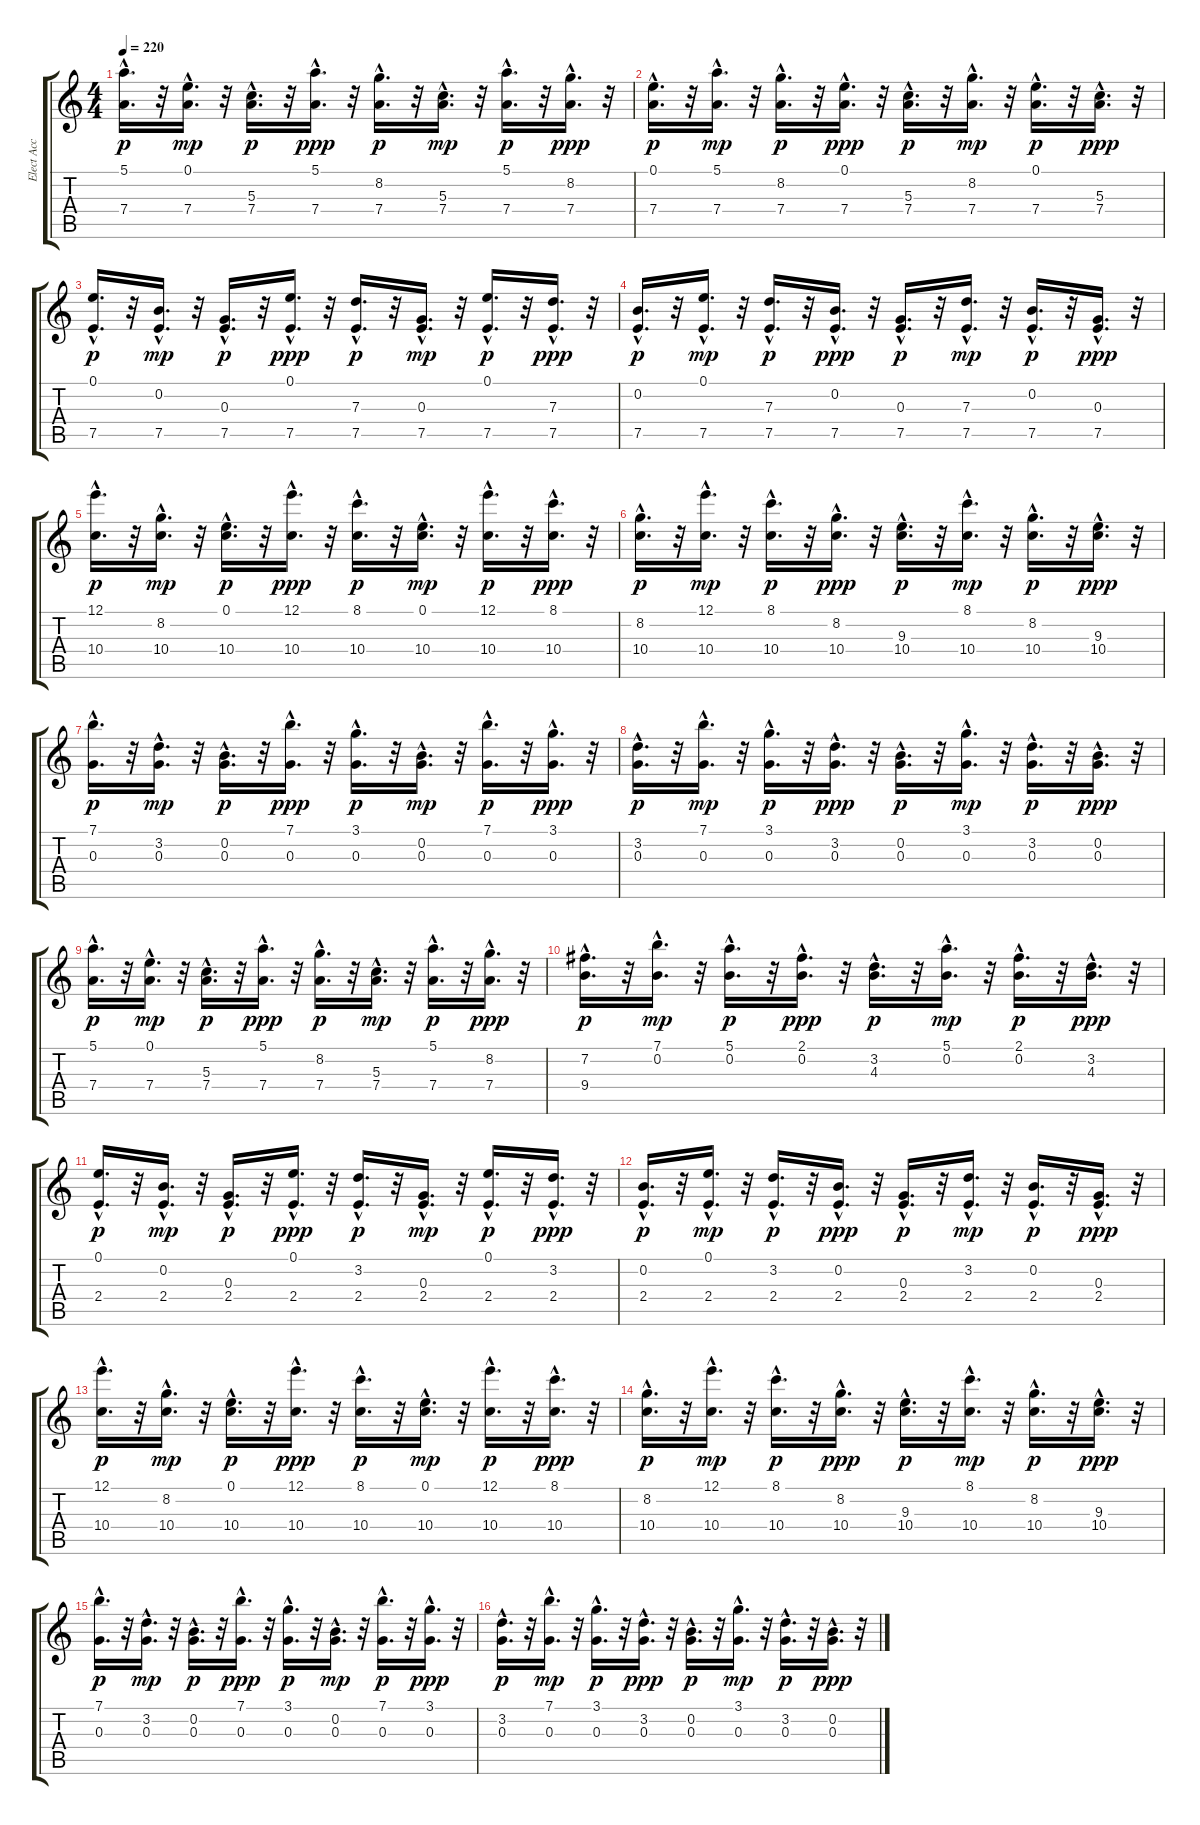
\track ("Elect Acc 2" "Elect Acc ") {instrument synthbass2}
\staff {score tabs}
\tuning (E4 B3 G3 D3 A2 E2) {hide}
\ts (4 4)
\tempo 220
\clef g2
\ks c
(5.1{hac} 7.4{hac}).16{d dy p} r.32 (0.1{hac} 7.4{hac}).16{d dy mp} r.32 (5.3{hac} 7.4{hac}).16{d dy p} r.32 (5.1{hac} 7.4{hac}).16{d dy ppp} r.32 (8.2{hac} 7.4{hac}).16{d dy p} r.32 (5.3{hac} 7.4{hac}).16{d dy mp} r.32 (5.1{hac} 7.4{hac}).16{d dy p} r.32 (8.2{hac} 7.4{hac}).16{d dy ppp} r.32 |
(0.1{hac} 7.4{hac}).16{d dy p} r.32 (5.1{hac} 7.4{hac}).16{d dy mp} r.32 (8.2{hac} 7.4{hac}).16{d dy p} r.32 (0.1{hac} 7.4{hac}).16{d dy ppp} r.32 (5.3{hac} 7.4{hac}).16{d dy p} r.32 (8.2{hac} 7.4{hac}).16{d dy mp} r.32 (0.1{hac} 7.4{hac}).16{d dy p} r.32 (5.3{hac} 7.4{hac}).16{d dy ppp} r.32 |
(0.1{hac} 7.5{hac}).16{d dy p} r.32 (0.2{hac} 7.5{hac}).16{d dy mp} r.32 (0.3{hac} 7.5{hac}).16{d dy p} r.32 (0.1{hac} 7.5{hac}).16{d dy ppp} r.32 (7.3{hac} 7.5{hac}).16{d dy p} r.32 (0.3{hac} 7.5{hac}).16{d dy mp} r.32 (0.1{hac} 7.5{hac}).16{d dy p} r.32 (7.3{hac} 7.5{hac}).16{d dy ppp} r.32 |
(0.2{hac} 7.5{hac}).16{d dy p} r.32 (0.1{hac} 7.5{hac}).16{d dy mp} r.32 (7.3{hac} 7.5{hac}).16{d dy p} r.32 (0.2{hac} 7.5{hac}).16{d dy ppp} r.32 (0.3{hac} 7.5{hac}).16{d dy p} r.32 (7.3{hac} 7.5{hac}).16{d dy mp} r.32 (0.2{hac} 7.5{hac}).16{d dy p} r.32 (0.3{hac} 7.5{hac}).16{d dy ppp} r.32 |
(12.1{hac} 10.4{hac}).16{d dy p} r.32 (8.2{hac} 10.4{hac}).16{d dy mp} r.32 (0.1{hac} 10.4{hac}).16{d dy p} r.32 (12.1{hac} 10.4{hac}).16{d dy ppp} r.32 (8.1{hac} 10.4{hac}).16{d dy p} r.32 (0.1{hac} 10.4{hac}).16{d dy mp} r.32 (12.1{hac} 10.4{hac}).16{d dy p} r.32 (8.1{hac} 10.4{hac}).16{d dy ppp} r.32 |
(8.2{hac} 10.4{hac}).16{d dy p} r.32 (12.1{hac} 10.4{hac}).16{d dy mp} r.32 (8.1{hac} 10.4{hac}).16{d dy p} r.32 (8.2{hac} 10.4{hac}).16{d dy ppp} r.32 (9.3{hac} 10.4{hac}).16{d dy p} r.32 (8.1{hac} 10.4{hac}).16{d dy mp} r.32 (8.2{hac} 10.4{hac}).16{d dy p} r.32 (9.3{hac} 10.4{hac}).16{d dy ppp} r.32 |
(7.1{hac} 0.3{hac}).16{d dy p} r.32 (3.2{hac} 0.3{hac}).16{d dy mp} r.32 (0.2{hac} 0.3{hac}).16{d dy p} r.32 (7.1{hac} 0.3{hac}).16{d dy ppp} r.32 (3.1{hac} 0.3{hac}).16{d dy p} r.32 (0.2{hac} 0.3{hac}).16{d dy mp} r.32 (7.1{hac} 0.3{hac}).16{d dy p} r.32 (3.1{hac} 0.3{hac}).16{d dy ppp} r.32 |
(3.2{hac} 0.3{hac}).16{d dy p} r.32 (7.1{hac} 0.3{hac}).16{d dy mp} r.32 (3.1{hac} 0.3{hac}).16{d dy p} r.32 (3.2{hac} 0.3{hac}).16{d dy ppp} r.32 (0.2{hac} 0.3{hac}).16{d dy p} r.32 (3.1{hac} 0.3{hac}).16{d dy mp} r.32 (3.2{hac} 0.3{hac}).16{d dy p} r.32 (0.2{hac} 0.3{hac}).16{d dy ppp} r.32 |
(5.1{hac} 7.4{hac}).16{d dy p} r.32 (0.1{hac} 7.4{hac}).16{d dy mp} r.32 (5.3{hac} 7.4{hac}).16{d dy p} r.32 (5.1{hac} 7.4{hac}).16{d dy ppp} r.32 (8.2{hac} 7.4{hac}).16{d dy p} r.32 (5.3{hac} 7.4{hac}).16{d dy mp} r.32 (5.1{hac} 7.4{hac}).16{d dy p} r.32 (8.2{hac} 7.4{hac}).16{d dy ppp} r.32 |
(7.2{hac} 9.4{hac}).16{d dy p} r.32 (7.1{hac} 0.2{hac}).16{d dy mp} r.32 (5.1{hac} 0.2{hac}).16{d dy p} r.32 (2.1{hac} 0.2{hac}).16{d dy ppp} r.32 (3.2{hac} 4.3{hac}).16{d dy p} r.32 (5.1{hac} 0.2{hac}).16{d dy mp} r.32 (2.1{hac} 0.2{hac}).16{d dy p} r.32 (3.2{hac} 4.3{hac}).16{d dy ppp} r.32 |
(0.1{hac} 2.4{hac}).16{d dy p} r.32 (0.2{hac} 2.4{hac}).16{d dy mp} r.32 (0.3{hac} 2.4{hac}).16{d dy p} r.32 (0.1{hac} 2.4{hac}).16{d dy ppp} r.32 (3.2{hac} 2.4{hac}).16{d dy p} r.32 (0.3{hac} 2.4{hac}).16{d dy mp} r.32 (0.1{hac} 2.4{hac}).16{d dy p} r.32 (3.2{hac} 2.4{hac}).16{d dy ppp} r.32 |
(0.2{hac} 2.4{hac}).16{d dy p} r.32 (0.1{hac} 2.4{hac}).16{d dy mp} r.32 (3.2{hac} 2.4{hac}).16{d dy p} r.32 (0.2{hac} 2.4{hac}).16{d dy ppp} r.32 (0.3{hac} 2.4{hac}).16{d dy p} r.32 (3.2{hac} 2.4{hac}).16{d dy mp} r.32 (0.2{hac} 2.4{hac}).16{d dy p} r.32 (0.3{hac} 2.4{hac}).16{d dy ppp} r.32 |
(12.1{hac} 10.4{hac}).16{d dy p} r.32 (8.2{hac} 10.4{hac}).16{d dy mp} r.32 (0.1{hac} 10.4{hac}).16{d dy p} r.32 (12.1{hac} 10.4{hac}).16{d dy ppp} r.32 (8.1{hac} 10.4{hac}).16{d dy p} r.32 (0.1{hac} 10.4{hac}).16{d dy mp} r.32 (12.1{hac} 10.4{hac}).16{d dy p} r.32 (8.1{hac} 10.4{hac}).16{d dy ppp} r.32 |
(8.2{hac} 10.4{hac}).16{d dy p} r.32 (12.1{hac} 10.4{hac}).16{d dy mp} r.32 (8.1{hac} 10.4{hac}).16{d dy p} r.32 (8.2{hac} 10.4{hac}).16{d dy ppp} r.32 (9.3{hac} 10.4{hac}).16{d dy p} r.32 (8.1{hac} 10.4{hac}).16{d dy mp} r.32 (8.2{hac} 10.4{hac}).16{d dy p} r.32 (9.3{hac} 10.4{hac}).16{d dy ppp} r.32 |
(7.1{hac} 0.3{hac}).16{d dy p} r.32 (3.2{hac} 0.3{hac}).16{d dy mp} r.32 (0.2{hac} 0.3{hac}).16{d dy p} r.32 (7.1{hac} 0.3{hac}).16{d dy ppp} r.32 (3.1{hac} 0.3{hac}).16{d dy p} r.32 (0.2{hac} 0.3{hac}).16{d dy mp} r.32 (7.1{hac} 0.3{hac}).16{d dy p} r.32 (3.1{hac} 0.3{hac}).16{d dy ppp} r.32 |
(3.2{hac} 0.3{hac}).16{d dy p} r.32 (7.1{hac} 0.3{hac}).16{d dy mp} r.32 (3.1{hac} 0.3{hac}).16{d dy p} r.32 (3.2{hac} 0.3{hac}).16{d dy ppp} r.32 (0.2{hac} 0.3{hac}).16{d dy p} r.32 (3.1{hac} 0.3{hac}).16{d dy mp} r.32 (3.2{hac} 0.3{hac}).16{d dy p} r.32 (0.2{hac} 0.3{hac}).16{d dy ppp} r.32
